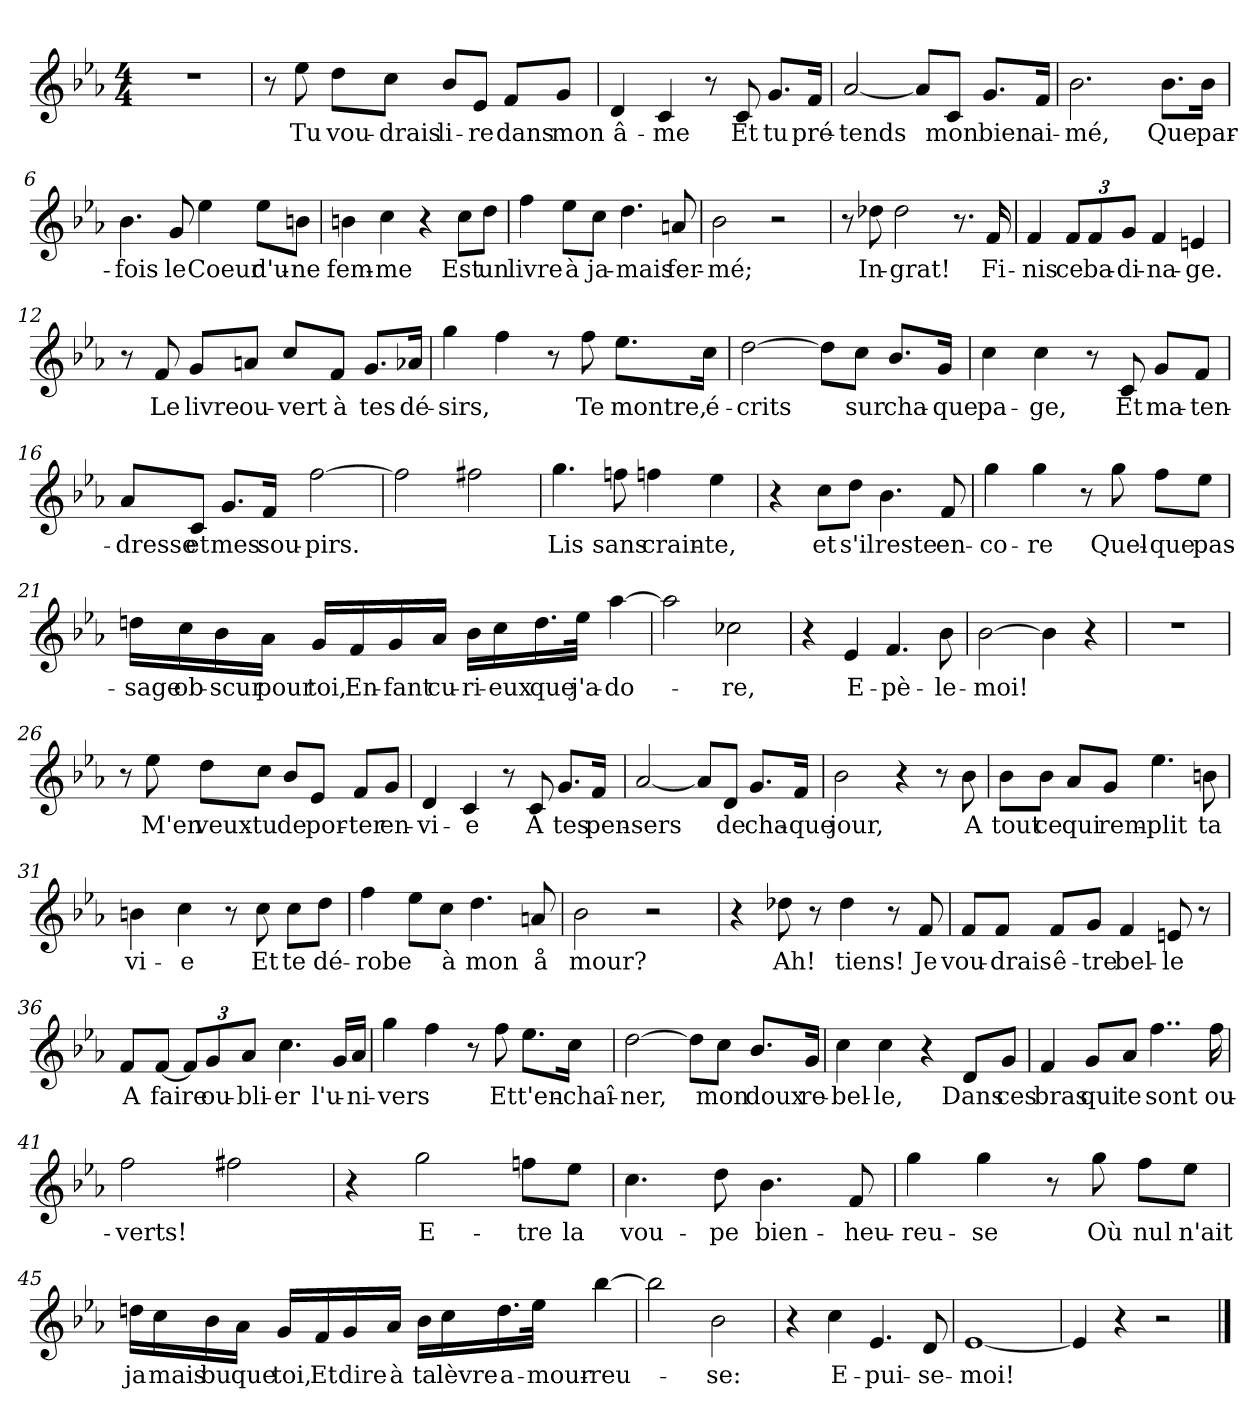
**kern	**text
*part1	*part1
*staff1	*staff1
*clefG2	*
*k[b-e-a-]	*
*M4/4	*
=1	=1
1r	.
=2	=2
8r	.
!	!LO:LY:b
8ee-\	Tu
!	!LO:LY:b
8dd\L	vou-
!	!LO:LY:b
8cc\J	-drais
!	!LO:LY:b
8b-/L	li-
!	!LO:LY:b
8e-/J	-re
!	!LO:LY:b
8f/L	dans
!	!LO:LY:b
8g/J	mon
=3	=3
!	!LO:LY:b
4d/	â-
!	!LO:LY:b
4c/	-me
8r	.
!	!LO:LY:b
8c/	Et
!	!LO:LY:b
8.g/L	tu
!	!LO:LY:b
16f/Jk	pré-
=4	=4
!	!LO:LY:b
[2a-/	-tends
8a-/L]	.
!	!LO:LY:b
8c/J	mon
!	!LO:LY:b
8.g/L	bien
!	!LO:LY:b
16f/Jk	ai-
=5	=5
!	!LO:LY:b
2.b-\	-mé,
!	!LO:LY:b
8.b-\L	Que
!	!LO:LY:b
16b-\Jk	par-
=6	=6
!	!LO:LY:b
4.b-\	-fois
!	!LO:LY:b
8g/	le
!	!LO:LY:b
4ee-\	Coeur
!	!LO:LY:b
8ee-\L	d'u-
!	!LO:LY:b
8bn\J	-ne
!!LO:LB:g=z
=7	=7
!	!LO:LY:b
4bn\	fem-
!	!LO:LY:b
4cc\	-me
4r	.
!	!LO:LY:b
8cc\L	Est
!	!LO:LY:b
8dd\J	un
=8	=8
!	!LO:LY:b
4ff\	livre
!	!LO:LY:b
8ee-\L	à
!	!LO:LY:b
8cc\J	ja-
!	!LO:LY:b
4.dd\	-mais
!	!LO:LY:b
8an/	fer-
=9	=9
!	!LO:LY:b
2b-\	-mé;
2r	.
=10	=10
8r	.
!	!LO:LY:b
8dd-X\	In-
!	!LO:LY:b
2dd-\	-grat!
8.r	.
!	!LO:LY:b
16f/	Fi-
=11	=11
!	!LO:LY:b
4f/	-nis
!	!LO:LY:b
12f/L	ce
!	!LO:LY:b
12f/	ba-
!	!LO:LY:b
12g/J	-di-
!	!LO:LY:b
4f/	-na-
!	!LO:LY:b
4en/	-ge.
=12	=12
8r	.
!	!LO:LY:b
8f/	Le
!	!LO:LY:b
8g/L	livre
!	!LO:LY:b
8an/J	ou-
!	!LO:LY:b
8cc/L	-vert
!	!LO:LY:b
8f/J	à
!	!LO:LY:b
8.g/L	tes
!	!LO:LY:b
16a-X/Jk	dé-
!!LO:LB:g=z
=13	=13
!	!LO:LY:b
4gg\	-sirs,
4ff\	.
8r	.
!	!LO:LY:b
8ff\	Te
!	!LO:LY:b
8.ee-\L	montre,
!	!LO:LY:b
16cc\Jk	é-
=14	=14
!	!LO:LY:b
[2dd\	-crits
8dd\L]	.
!	!LO:LY:b
8cc\J	sur
!	!LO:LY:b
8.b-/L	cha-
!	!LO:LY:b
16g/Jk	-que
=15	=15
!	!LO:LY:b
4cc\	pa-
!	!LO:LY:b
4cc\	-ge,
8r	.
!	!LO:LY:b
8c/	Et
!	!LO:LY:b
8g/L	ma-
!	!LO:LY:b
8f/J	-ten-
=16	=16
!	!LO:LY:b
8a-/L	-dresse
!	!LO:LY:b
8c/J	et
!	!LO:LY:b
8.g/L	mes
!	!LO:LY:b
16f/Jk	sou-
!	!LO:LY:b
[2ff\	-pirs.
=17	=17
2ff\]	.
2ff#X\	.
=18	=18
!	!LO:LY:b
4.gg\	Lis
!	!LO:LY:b
8ffn\	sans
!	!LO:LY:b
4ffn\	crain-
!	!LO:LY:b
4ee-\	-te,
!!LO:LB:g=z
=19	=19
4r	.
!	!LO:LY:b
8cc\L	et
!	!LO:LY:b
8dd\J	s'il
!	!LO:LY:b
4.b-\	reste
!	!LO:LY:b
8f/	en-
=20	=20
!	!LO:LY:b
4gg\	-co-
!	!LO:LY:b
4gg\	-re
8r	.
!	!LO:LY:b
8gg\	Quel-
!	!LO:LY:b
8ff\L	-que
!	!LO:LY:b
8ee-\J	pas-
=21	=21
!	!LO:LY:b
16ddn\LL	sage
!	!LO:LY:b
16cc\	ob-
!	!LO:LY:b
16b-\	-scur
!	!LO:LY:b
16a-\JJ	pour
!	!LO:LY:b
16g/LL	toi,
!	!LO:LY:b
16f/	En-
!	!LO:LY:b
16g/	-fant
!	!LO:LY:b
16a-/JJ	cu-
!	!LO:LY:b
16b-\LL	-ri-
!	!LO:LY:b
16cc\	-eux
!	!LO:LY:b
16.dd\	que
!	!LO:LY:b
32ee-\JJk	j'a-
!	!LO:LY:b
[4aa-\	-do-
=22	=22
2aa-\]	.
!	!LO:LY:b
2cc-X\	-re,
=23	=23
4r	.
!	!LO:LY:b
4e-/	E-
!	!LO:LY:b
4.f/	-pè-
!	!LO:LY:b
8b-\	-le-
=24	=24
!	!LO:LY:b
[2b-\	-moi!
4b-\]	.
4r	.
!!LO:LB:g=z
=25	=25
1r	.
=26	=26
8r	.
!	!LO:LY:b
8ee-\	M'en
!	!LO:LY:b
8dd\L	veux-
!	!LO:LY:b
8cc\J	-tu
!	!LO:LY:b
8b-/L	de
!	!LO:LY:b
8e-/J	por-
!	!LO:LY:b
8f/L	-ter
!	!LO:LY:b
8g/J	en-
=27	=27
!	!LO:LY:b
4d/	-vi-
!	!LO:LY:b
4c/	-e
8r	.
!	!LO:LY:b
8c/	A
!	!LO:LY:b
8.g/L	tes
!	!LO:LY:b
16f/Jk	pen-
=28	=28
!	!LO:LY:b
[2a-/	-sers
8a-/L]	.
!	!LO:LY:b
8d/J	de
!	!LO:LY:b
8.g/L	cha-
!	!LO:LY:b
16f/Jk	-que
=29	=29
!	!LO:LY:b
2b-\	jour,
4r	.
8r	.
!	!LO:LY:b
8b-\	A
=30	=30
!	!LO:LY:b
8b-\L	tout
!	!LO:LY:b
8b-\J	ce
!	!LO:LY:b
8a-/L	qui
!	!LO:LY:b
8g/J	rem-
!	!LO:LY:b
4.ee-\	-plit
!	!LO:LY:b
8bn\	ta
!!LO:LB:g=z
=31	=31
!	!LO:LY:b
4bn\	vi-
!	!LO:LY:b
4cc\	-e
8r	.
!	!LO:LY:b
8cc\	Et
!	!LO:LY:b
8cc\L	te
!	!LO:LY:b
8dd\J	dé-
=32	=32
!	!LO:LY:b
4ff\	-robe
8ee-\L	.
!	!LO:LY:b
8cc\J	à
!	!LO:LY:b
4.dd\	mon
!	!LO:LY:b
8an/	å
=33	=33
!	!LO:LY:b
2b-\	-mour?
2r	.
=34	=34
4r	.
!	!LO:LY:b
8dd-X\	Ah!
8r	.
!	!LO:LY:b
4dd-\	tiens!
8r	.
!	!LO:LY:b
8f/	Je
=35	=35
!	!LO:LY:b
8f/L	vou-
!	!LO:LY:b
8f/J	-drais
!	!LO:LY:b
8f/L	ê-
!	!LO:LY:b
8g/J	-tre
!	!LO:LY:b
4f/	bel-
!	!LO:LY:b
8en/	-le
8r	.
=36	=36
!	!LO:LY:b
8f/L	A
!	!LO:LY:b
[8f/J	faire
12f/L]	.
!	!LO:LY:b
12g/	ou-
!	!LO:LY:b
12a-/J	-bli-
!	!LO:LY:b
4.cc\	-er
!	!LO:LY:b
16g/LL	l'u-
!	!LO:LY:b
16a-/JJ	-ni-
!!LO:LB:g=z
=37	=37
!	!LO:LY:b
4gg\	-vers
4ff\	.
8r	.
!	!LO:LY:b
8ff\	Et
!	!LO:LY:b
8.ee-\L	t'en-
!	!LO:LY:b
16cc\Jk	-chaî-
=38	=38
!	!LO:LY:b
[2dd\	-ner,
8dd\L]	.
!	!LO:LY:b
8cc\J	mon
!	!LO:LY:b
8.b-/L	doux
!	!LO:LY:b
16g/Jk	re-
=39	=39
!	!LO:LY:b
4cc\	bel-
!	!LO:LY:b
4cc\	-le,
4r	.
!	!LO:LY:b
8d/L	Dans
!	!LO:LY:b
8g/J	ces
=40	=40
!	!LO:LY:b
4f/	bras
!	!LO:LY:b
8g/L	qui
!	!LO:LY:b
8a-/J	te
!	!LO:LY:b
4..ff\	sont
!	!LO:LY:b
16ff\	ou-
=41	=41
!	!LO:LY:b
2ff\	-verts!
2ff#X\	.
=42	=42
4r	.
!	!LO:LY:b
2gg\	E-
!	!LO:LY:b
8ffn\L	-tre
!	!LO:LY:b
8ee-\J	la
=43	=43
!	!LO:LY:b
4.cc\	vou-
!	!LO:LY:b
8dd\	-pe
!	!LO:LY:b
4.b-\	bien-
!	!LO:LY:b
8f/	-heu-
!!LO:LB:g=z
=44	=44
!	!LO:LY:b
4gg\	-reu-
!	!LO:LY:b
4gg\	-se
8r	.
!	!LO:LY:b
8gg\	Où
!	!LO:LY:b
8ff\L	nul
!	!LO:LY:b
8ee-\J	n'ait
=45	=45
!	!LO:LY:b
16ddn\LL	ja
!	!LO:LY:b
16cc\	-mais
!	!LO:LY:b
16b-\	bu
!	!LO:LY:b
16a-\JJ	que
!	!LO:LY:b
16g/LL	toi,
!	!LO:LY:b
16f/	Et
!	!LO:LY:b
16g/	dire
!	!LO:LY:b
16a-/JJ	à
!	!LO:LY:b
16b-\LL	ta
!	!LO:LY:b
16cc\	lèvre
!	!LO:LY:b
16.dd\	a-
!	!LO:LY:b
32ee-\JJk	-mour-
!	!LO:LY:b
[4bb-\	-reu-
=46	=46
2bb-\]	.
!	!LO:LY:b
2b-\	-se:
=47	=47
4r	.
!	!LO:LY:b
4cc\	E-
!	!LO:LY:b
4.e-/	-pui-
!	!LO:LY:b
8d/	-se-
=48	=48
!	!LO:LY:b
[1e-	-moi!
=49	=49
4e-/]	.
4r	.
2r	.
==	==
*-	*-
